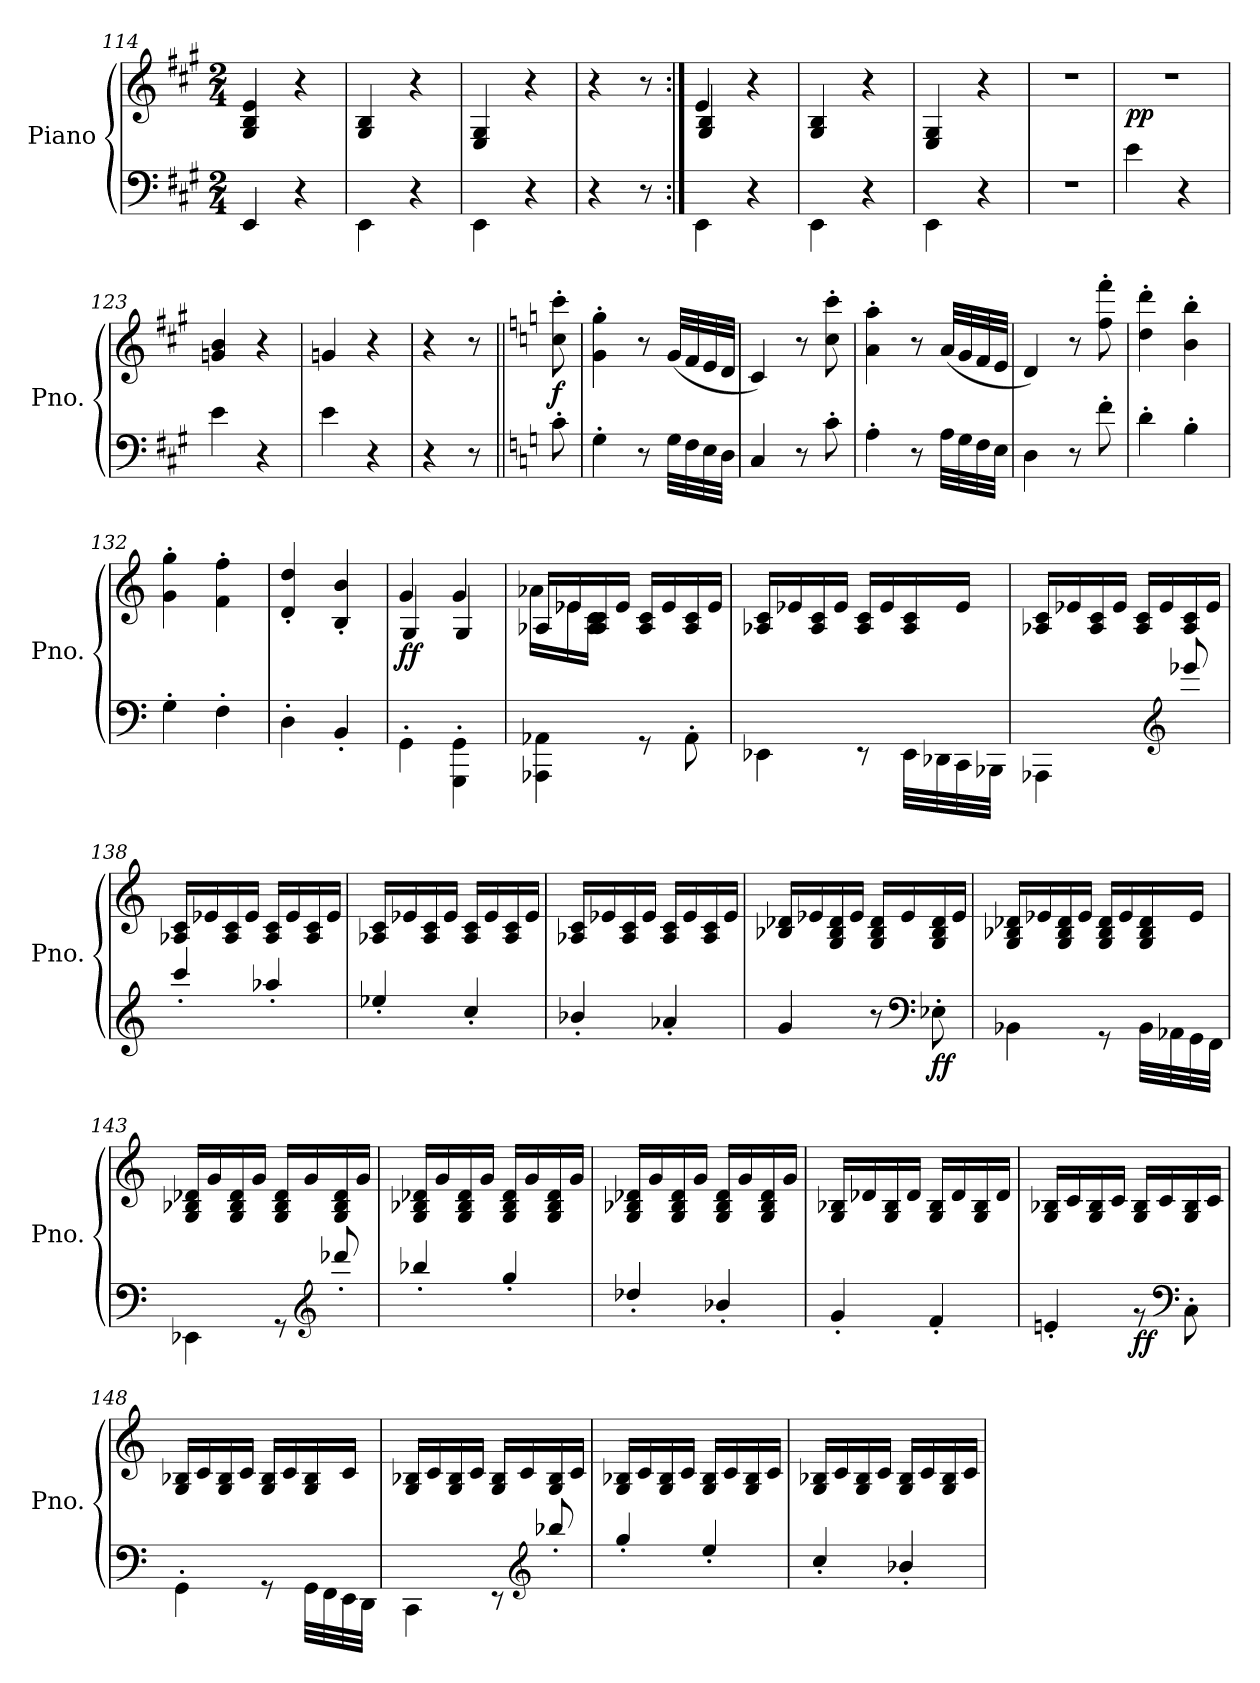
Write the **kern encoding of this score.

**kern	**kern	**dynam
*part1	*part1	*part1
*staff2	*staff1	*staff1/2
*I"Piano	*	*
*I'Pno.	*	*
*clefF4	*clefG2	*
*k[f#c#g#]	*k[f#c#g#]	*
*A:	*A:	*
*M2/4	*M2/4	*
=114	=114	=114
4EE/	4G#/ 4B/ 4e/	.
4r	4r	.
=115	=115	=115
4EE\	4G#/ 4B/	.
4r	4r	.
=116	=116	=116
4EE\	4E/ 4G#/	.
4r	4r	.
=117	=117	=117
4r	4r	.
8r	8r	.
=118:|!	=118:|!	=118:|!
*	*^	*
4EE\	4e/	4G#/ 4B/	.
4r	4r	4ryy	.
*	*v	*v	*
=119	=119	=119
4EE\	4G#/ 4B/	.
4r	4r	.
=120	=120	=120
4EE\	4E/ 4G#/	.
4r	4r	.
=121	=121	=121
2r	2r	.
=122	=122	=122
!	!	!LO:DY:b
4e\	2r	pp
4r	.	.
=123	=123	=123
4e\	4gn/ 4b/	.
4r	4r	.
=124	=124	=124
4e\	4gn/	.
4r	4r	.
!!LO:LB:g=z
=125	=125	=125
4r	4r	.
8r	8r	.
=126||	=126||	=126||
*k[]	*k[]	*
*C:	*C:	*
!	!	!LO:DY:b
8c'\	8cc\' 8ccc\'	f
=127	=127	=127
4G'\	4g\' 4gg\'	.
8r	8r	.
32G\LLL	(<32g/LLL	.
32F\	32f/	.
32E\	32e/	.
32D\JJJ	32d/JJJ	.
=128	=128	=128
4C/	4c/)	.
8r	8r	.
8c'\	8cc\' 8ccc\'	.
=129	=129	=129
4A'\	4a\' 4aa\'	.
8r	8r	.
32A\LLL	(<32a/LLL	.
32G\	32g/	.
32F\	32f/	.
32E\JJJ	32e/JJJ	.
=130	=130	=130
4D\	4d/)	.
8r	8r	.
8f'\	8ff\' 8fff\'	.
=131	=131	=131
4d'\	4dd\' 4ddd\'	.
4B'\	4b\' 4bb\'	.
=132	=132	=132
4G'\	4g\' 4gg\'	.
4F'\	4f\' 4ff\'	.
=133	=133	=133
4D'\	4d/' 4dd/'	.
4BB'/	4B/' 4b/'	.
=134	=134	=134
*	*^	*
!	!	!	!LO:DY:b
4GG'\	4g/	4G/	ff
4GGG\' 4GG\'	4g/	4G/	.
!!LO:LB:g=z	!!
=135	=135	=135	=135
4AAA-X\ 4AA-X\	16A-X/LL	16a-X\LL	.
.	16e-X/	16e-\	.
.	16A-/ 16c/	16A-\ 16c\JJ	.
.	16e-/JJ	4ryy	.
8rGG	16A-/ 16c/LL	.	.
.	16e-/	.	.
8AA-'\	16A-/ 16c/	.	.
.	16e-/JJ	16ryy	.
*	*v	*v	*
=136	=136	=136
4EE-X\	16A-X/ 16c/LL	.
.	16e-X/	.
.	16A-/ 16c/	.
.	16e-/JJ	.
8rEE	16A-/ 16c/LL	.
.	16e-/	.
32EE-\LLL	16A-/ 16c/	.
32DD-X\	.	.
32CC\	16e-/JJ	.
32BBB-X\JJJ	.	.
=137	=137	=137
4AAA-X\	16A-X/ 16c/LL	.
.	16e-X/	.
.	16A-/ 16c/	.
.	16e-/JJ	.
8ryy	16A-/ 16c/LL	.
.	16e-/	.
*clefG2	*	*
8eee-X/	16A-/ 16c/	.
.	16e-/JJ	.
=138	=138	=138
4ccc'/	16A-X/ 16c/LL	.
.	16e-X/	.
.	16A-/ 16c/	.
.	16e-/JJ	.
4aa-X'/	16A-/ 16c/LL	.
.	16e-/	.
.	16A-/ 16c/	.
.	16e-/JJ	.
=139	=139	=139
4ee-X'/	16A-X/ 16c/LL	.
.	16e-X/	.
.	16A-/ 16c/	.
.	16e-/JJ	.
4cc'/	16A-/ 16c/LL	.
.	16e-/	.
.	16A-/ 16c/	.
.	16e-/JJ	.
!!LO:PB:g=z
=140	=140	=140
4b-X'/	16A-X/ 16c/LL	.
.	16e-X/	.
.	16A-/ 16c/	.
.	16e-/JJ	.
4a-X'/	16A-/ 16c/LL	.
.	16e-/	.
.	16A-/ 16c/	.
.	16e-/JJ	.
=141	=141	=141
4g/	16B-X/ 16d-X/LL	.
.	16e-X/	.
.	16G/ 16B-/ 16d-/	.
.	16e-/JJ	.
8r	16G/ 16B-/ 16d-/LL	.
.	16e-/	.
*clefF4	*	*
!	!	!LO:DY:b=2
8E-X'\	16G/ 16B-/ 16d-/	ff
.	16e-/JJ	.
=142	=142	=142
4BB-X\	16G/ 16B-X/ 16d-X/LL	.
.	16e-X/	.
.	16G/ 16B-/ 16d-/	.
.	16e-/JJ	.
8rGG	16G/ 16B-/ 16d-/LL	.
.	16e-/	.
32BB-\LLL	16G/ 16B-/ 16d-/	.
32AA-X\	.	.
32GG\	16e-/JJ	.
32FF\JJJ	.	.
=143	=143	=143
4EE-X\	16G/ 16B-X/ 16d-X/LL	.
.	16g/	.
.	16G/ 16B-/ 16d-/	.
.	16g/JJ	.
8rGG	16G/ 16B-/ 16d-/LL	.
.	16g/	.
*clefG2	*	*
8ddd-X'/	16G/ 16B-/ 16d-/	.
.	16g/JJ	.
=144	=144	=144
4bb-X'/	16G/ 16B-X/ 16d-X/LL	.
.	16g/	.
.	16G/ 16B-/ 16d-/	.
.	16g/JJ	.
4gg'/	16G/ 16B-/ 16d-/LL	.
.	16g/	.
.	16G/ 16B-/ 16d-/	.
.	16g/JJ	.
!!LO:LB:g=z
=145	=145	=145
4dd-X'/	16G/ 16B-X/ 16d-X/LL	.
.	16g/	.
.	16G/ 16B-/ 16d-/	.
.	16g/JJ	.
4b-X'/	16G/ 16B-/ 16d-/LL	.
.	16g/	.
.	16G/ 16B-/ 16d-/	.
.	16g/JJ	.
=146	=146	=146
4g'/	16G/ 16B-X/LL	.
.	16d-X/	.
.	16G/ 16B-/	.
.	16d-/JJ	.
4f'/	16G/ 16B-/LL	.
.	16d-/	.
.	16G/ 16B-/	.
.	16d-/JJ	.
=147	=147	=147
4en'/	16G/ 16B-X/LL	.
.	16c/	.
.	16G/ 16B-/	.
.	16c/JJ	.
!	!	!LO:DY:b=2
8rg	16G/ 16B-/LL	ff
.	16c/	.
*clefF4	*	*
8C'\	16G/ 16B-/	.
.	16c/JJ	.
=148	=148	=148
4GG'\	16G/ 16B-X/LL	.
.	16c/	.
.	16G/ 16B-/	.
.	16c/JJ	.
8rGG	16G/ 16B-/LL	.
.	16c/	.
32GG\LLL	16G/ 16B-/	.
32FF\	.	.
32EE\	16c/JJ	.
32DD\JJJ	.	.
!!LO:LB:g=z
=149	=149	=149
4CC\	16G/ 16B-X/LL	.
.	16c/	.
.	16G/ 16B-/	.
.	16c/JJ	.
8rEE	16G/ 16B-/LL	.
.	16c/	.
*clefG2	*	*
8bb-X'/	16G/ 16B-/	.
.	16c/JJ	.
=150	=150	=150
4gg'/	16G/ 16B-X/LL	.
.	16c/	.
.	16G/ 16B-/	.
.	16c/JJ	.
4ee'/	16G/ 16B-/LL	.
.	16c/	.
.	16G/ 16B-/	.
.	16c/JJ	.
=151	=151	=151
4cc'/	16G/ 16B-X/LL	.
.	16c/	.
.	16G/ 16B-/	.
.	16c/JJ	.
4b-X'/	16G/ 16B-/LL	.
.	16c/	.
.	16G/ 16B-/	.
.	16c/JJ	.
=	=	=
*-	*-	*-
